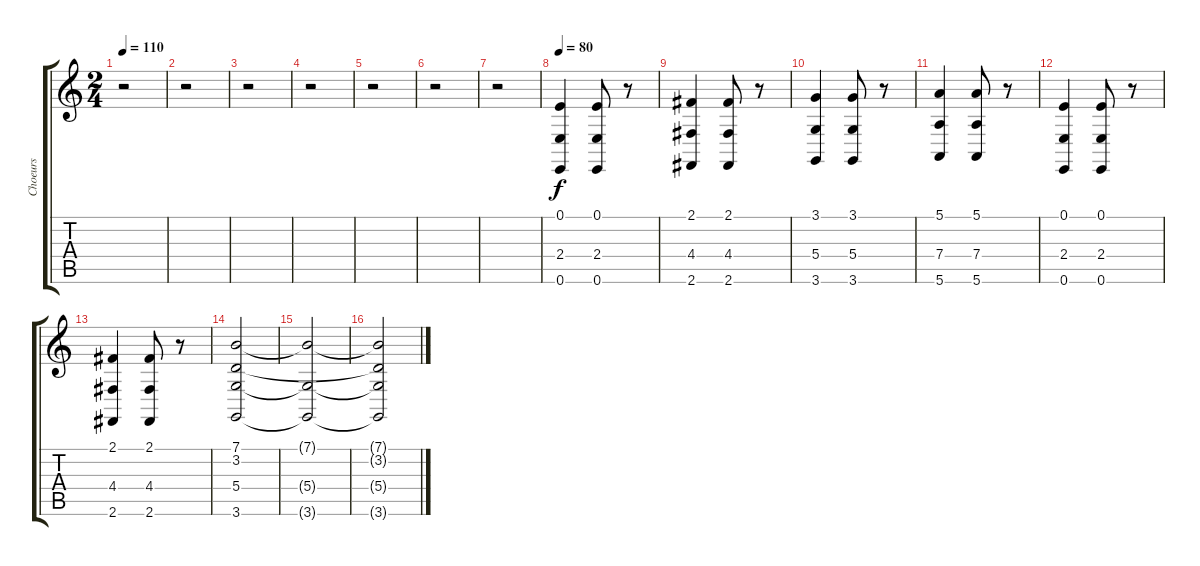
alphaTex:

\track ("Choeurs" "Choeurs") {instrument pad4choir}
\staff {score tabs}
\tuning (E4 B3 G3 D3 A2 E2) {hide}
\ts (2 4)
\tempo 110
\clef g2
\ks c
r.2{dy f} |
r.2 |
r.2 |
r.2 |
r.2 |
r.2 |
r.2 |
\tempo 80
(0.1 2.4 0.6).4 (0.1 2.4 0.6).8 r.8 |
(2.1 4.4 2.6).4 (2.1 4.4 2.6).8 r.8 |
(3.1 5.4 3.6).4 (3.1 5.4 3.6).8 r.8 |
(5.1 7.4 5.6).4 (5.1 7.4 5.6).8 r.8 |
(0.1 2.4 0.6).4 (0.1 2.4 0.6).8 r.8 |
(2.1 4.4 2.6).4 (2.1 4.4 2.6).8 r.8 |
(7.1 3.2 5.4 3.6).2 |
(7.1{t} 5.4{t} 3.6{t}).2{volume 8} |
(7.1{t} 3.2{t} 5.4{t} 3.6{t}).2
